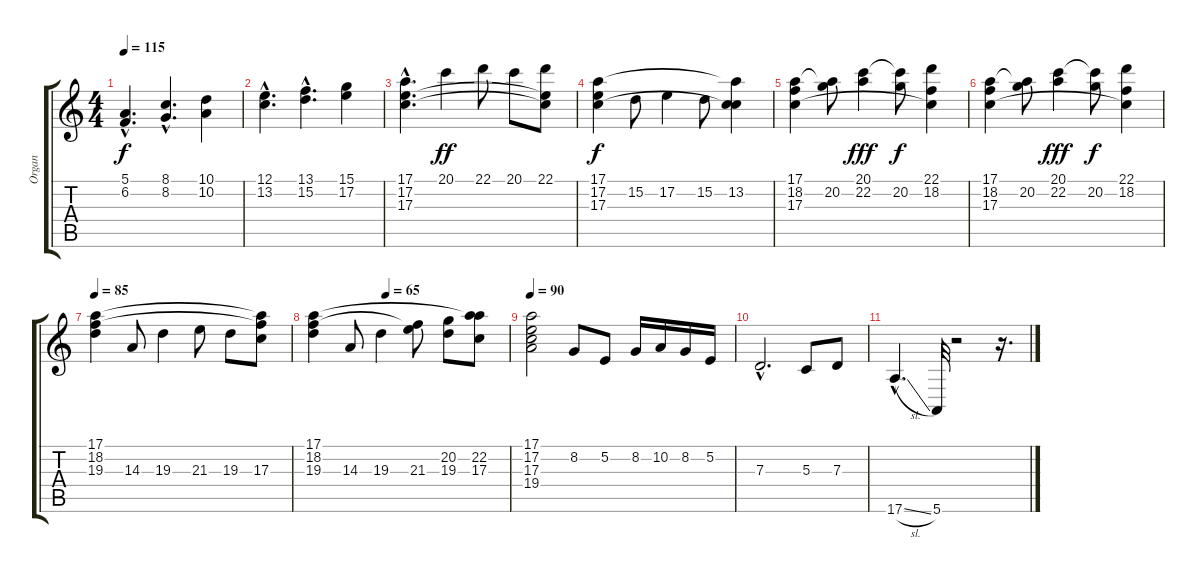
\track ("Organ" "Organ") {instrument drawbarorgan}
\staff {score tabs}
\tuning (E4 B3 G3 D3 A2 E2) {hide}
\ts (4 4)
\tempo 115
\clef g2
\ks c
(5.1{hac} 6.2{hac}).4{d dy f} (8.1{hac} 8.2{hac}).4{d} (10.1 10.2).4 |
(12.1{hac} 13.2{hac}).4{d} (13.1{hac} 15.2{hac}).4{d} (15.1 17.2).4 |
(17.1{hac} 17.2{hac} 17.3{hac}).4{d} 20.1.4{dy ff} 22.1.8 20.1.8 (22.1 17.2{t} 17.3{t}).8 |
(17.1 17.2 17.3).4{dy f} 15.2.8 17.2.4 15.2.8 (17.1{t} 13.2 17.3{t}).4 |
(17.1 18.2 17.3).4 (17.1{t} 20.2).8 (20.1 22.2).4{dy fff} (20.1{t} 20.2).8{dy f} (22.1 18.2 17.3{t}).4 |
(17.1 18.2 17.3).4 (17.1{t} 20.2).8 (20.1 22.2).4{dy fff} (20.1{t} 20.2).8{dy f} (22.1 18.2 17.3{t}).4 |
\tempo 85
(17.1 18.2 19.3).4 14.3.8 19.3.4 21.3.8 19.3.8 (17.1{t} 18.2{t} 17.3).8 |
\tempo (65 0.375)
(17.1 18.2 19.3).4 14.3.8 19.3.4 (18.2{t} 21.3).8 (20.2 19.3).8 (17.1{t} 22.2 17.3).8 |
\tempo 90
(17.1 17.2 17.3 19.4).2 8.2.8 5.2.8 8.2.16 10.2.16 8.2.16 5.2.16 |
7.3{hac}.2{d} 5.3.8 7.3.8 |
17.6{sl hac}.4{d} 5.6.32 r.2 r.16{d}
